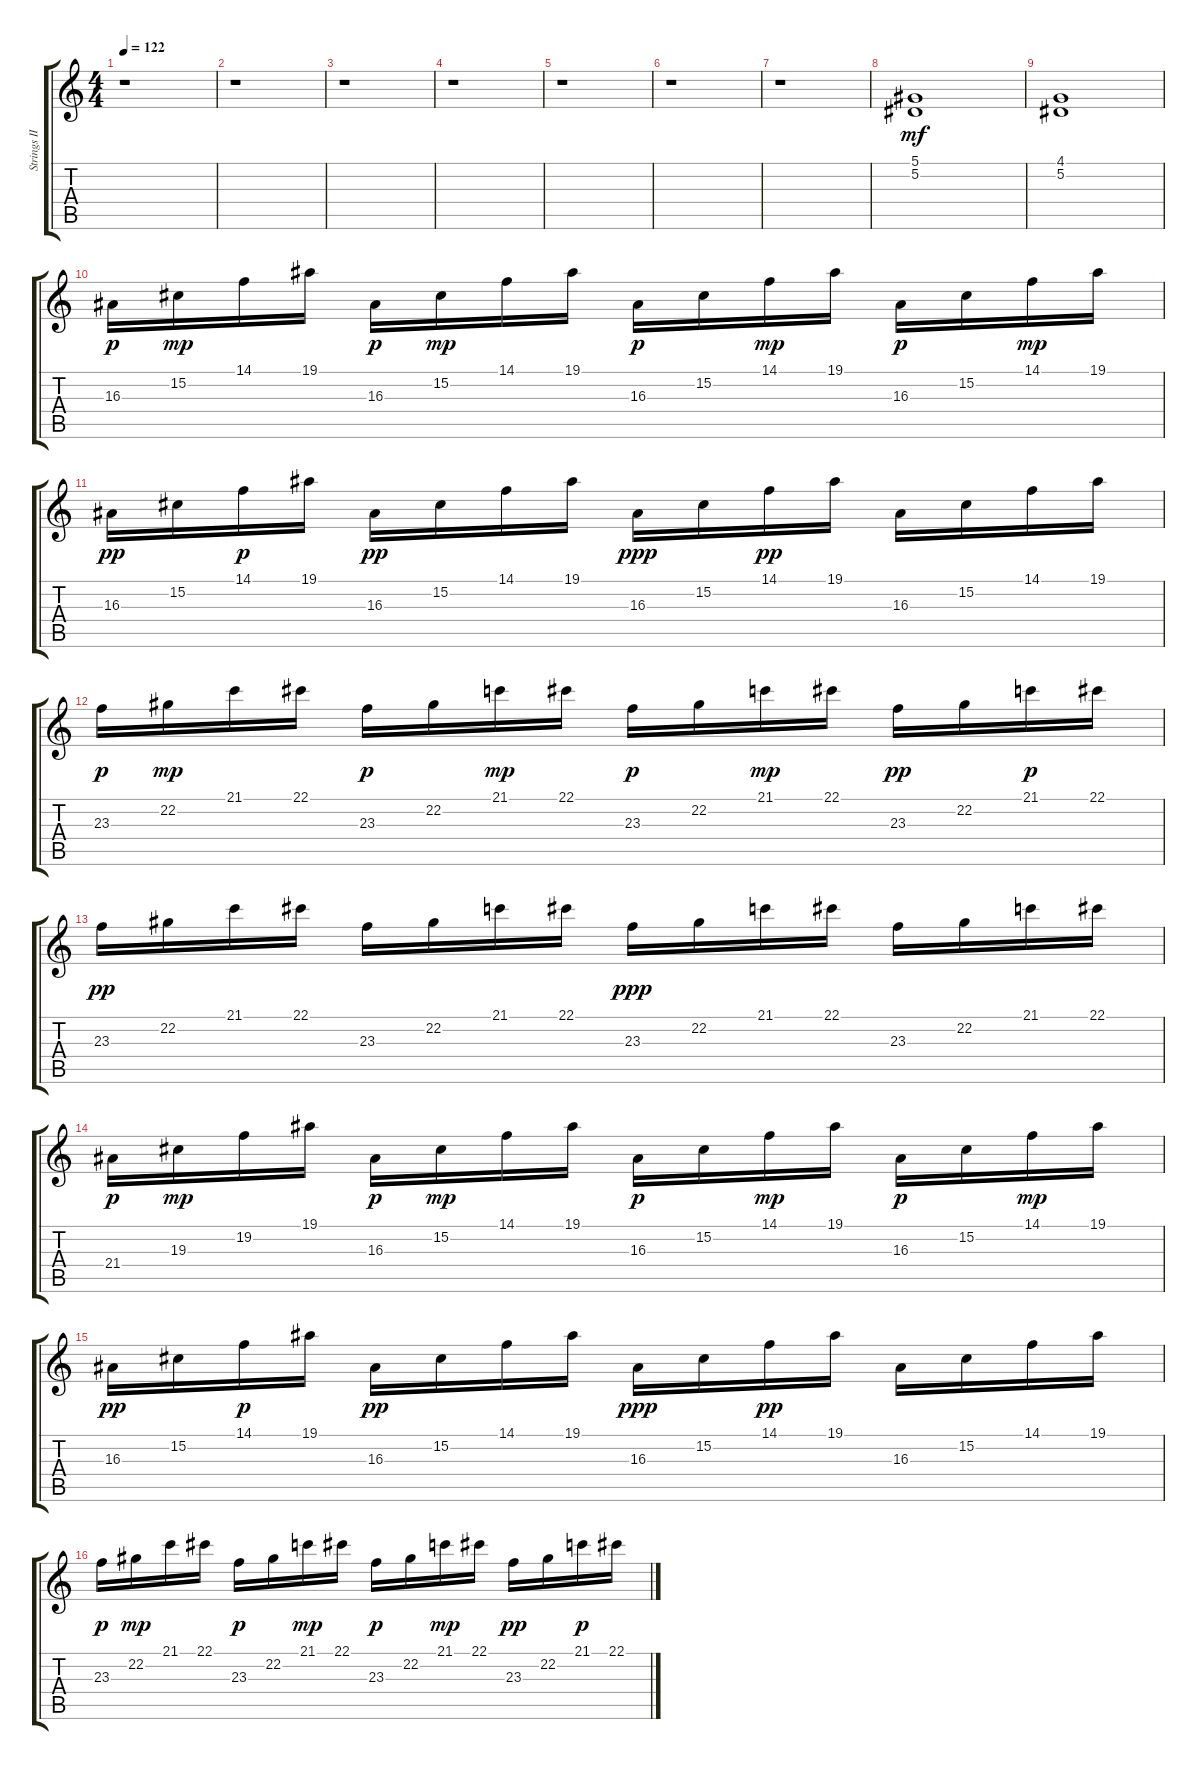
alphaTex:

\track ("Strings II" "Strings II") {instrument stringensemble1}
\staff {score tabs}
\tuning (Eb4 Bb3 Gb3 Db3 Ab2 Eb2) {hide}
\ts (4 4)
\tempo 122
\clef g2
\ks c
r.1{dy mf instrument stringensemble1} |
r.1 |
r.1 |
r.1 |
r.1 |
r.1 |
r.1 |
(5.1 5.2).1 |
(4.1 5.2).1 |
16.3.16{dy p volume 12 balance 6 instrument fx5brightness} 15.2.16{dy mp} 14.1.16 19.1.16 16.3.16{dy p} 15.2.16{dy mp} 14.1.16 19.1.16 16.3.16{dy p} 15.2.16 14.1.16{dy mp} 19.1.16 16.3.16{dy p} 15.2.16 14.1.16{dy mp} 19.1.16 |
16.3.16{dy pp} 15.2.16 14.1.16{dy p} 19.1.16 16.3.16{dy pp} 15.2.16 14.1.16 19.1.16 16.3.16{dy ppp} 15.2.16 14.1.16{dy pp} 19.1.16 16.3.16 15.2.16 14.1.16 19.1.16 |
23.3.16{dy p} 22.2.16{dy mp} 21.1.16 22.1.16 23.3.16{dy p} 22.2.16 21.1.16{dy mp} 22.1.16 23.3.16{dy p} 22.2.16 21.1.16{dy mp} 22.1.16 23.3.16{dy pp} 22.2.16 21.1.16{dy p} 22.1.16 |
23.3.16{dy pp} 22.2.16 21.1.16 22.1.16 23.3.16 22.2.16 21.1.16 22.1.16 23.3.16{dy ppp} 22.2.16 21.1.16 22.1.16 23.3.16 22.2.16 21.1.16 22.1.16 |
21.4.16{dy p} 19.3.16{dy mp} 19.2.16 19.1.16 16.3.16{dy p} 15.2.16{dy mp} 14.1.16 19.1.16 16.3.16{dy p} 15.2.16 14.1.16{dy mp} 19.1.16 16.3.16{dy p} 15.2.16 14.1.16{dy mp} 19.1.16 |
16.3.16{dy pp} 15.2.16 14.1.16{dy p} 19.1.16 16.3.16{dy pp} 15.2.16 14.1.16 19.1.16 16.3.16{dy ppp} 15.2.16 14.1.16{dy pp} 19.1.16 16.3.16 15.2.16 14.1.16 19.1.16 |
23.3.16{dy p} 22.2.16{dy mp} 21.1.16 22.1.16 23.3.16{dy p} 22.2.16 21.1.16{dy mp} 22.1.16 23.3.16{dy p} 22.2.16 21.1.16{dy mp} 22.1.16 23.3.16{dy pp} 22.2.16 21.1.16{dy p} 22.1.16
